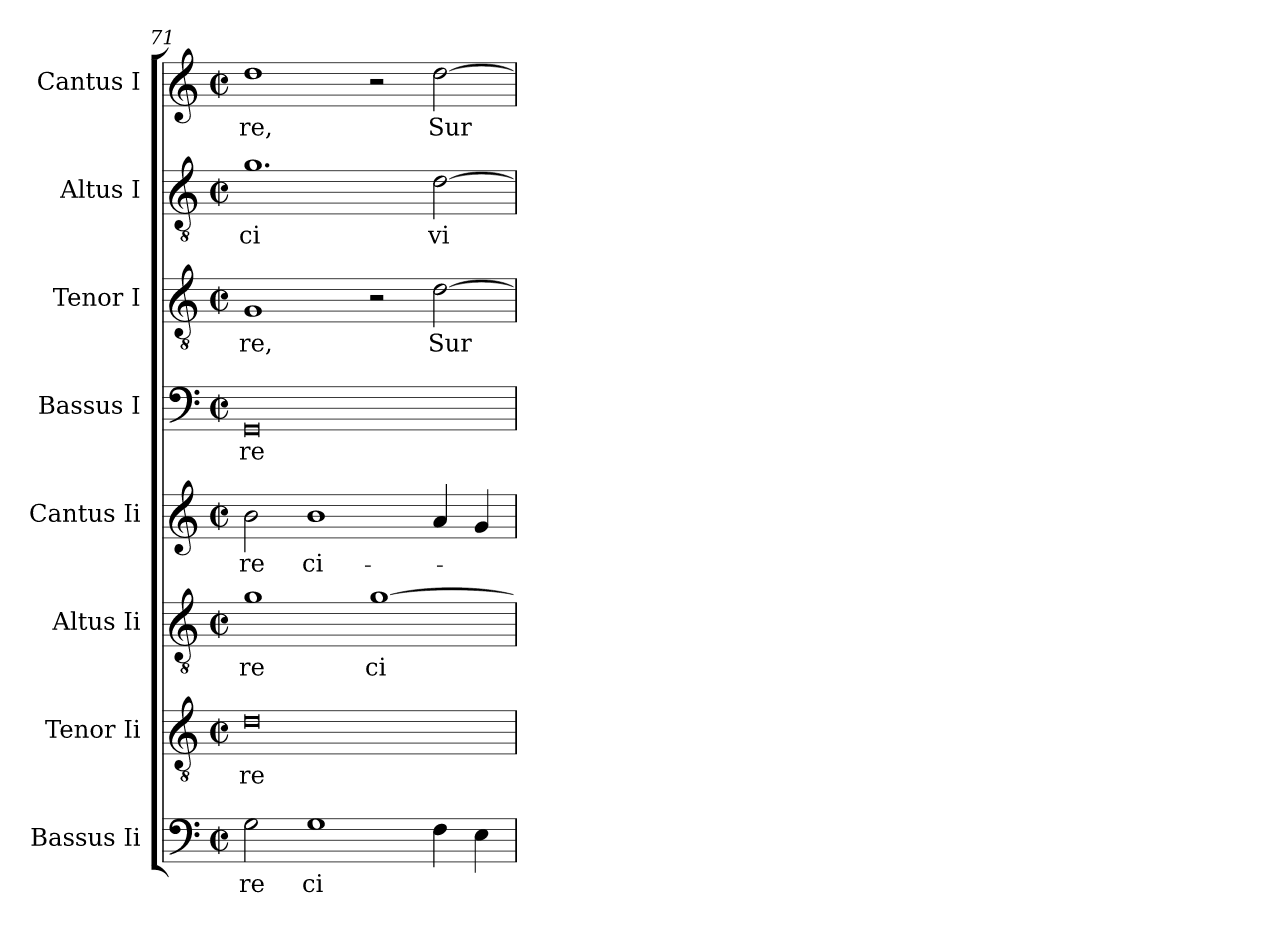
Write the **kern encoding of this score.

**kern	**text	**kern	**text	**kern	**text	**kern	**text	**kern	**text	**kern	**text	**kern	**text	**kern	**text
*part8	*part8	*part7	*part7	*part6	*part6	*part5	*part5	*part4	*part4	*part3	*part3	*part2	*part2	*part1	*part1
*staff8	*staff8	*staff7	*staff7	*staff6	*staff6	*staff5	*staff5	*staff4	*staff4	*staff3	*staff3	*staff2	*staff2	*staff1	*staff1
*I"Bassus Ii	*	*I"Tenor Ii	*	*I"Altus Ii	*	*I"Cantus Ii	*	*I"Bassus I	*	*I"Tenor I	*	*I"Altus I	*	*I"Cantus I	*
*clefF4	*	*clefGv2	*	*clefGv2	*	*clefG2	*	*clefF4	*	*clefGv2	*	*clefGv2	*	*clefG2	*
*M2/2	*	*M2/2	*	*M2/2	*	*M2/2	*	*M2/2	*	*M2/2	*	*M2/2	*	*M2/2	*
*met(c|)	*	*met(c|)	*	*met(c|)	*	*met(c|)	*	*met(c|)	*	*met(c|)	*	*met(c|)	*	*met(c|)	*
=71	=71	=71	=71	=71	=71	=71	=71	=71	=71	=71	=71	=71	=71	=71	=71
!	!LO:LY:b:cj	!	!LO:LY:b:cj	!	!LO:LY:b:cj	!	!LO:LY:b:cj	!	!LO:LY:b:cj	!	!LO:LY:b:cj	!	!LO:LY:b:cj	!	!LO:LY:b:cj
2G\	re	0d	re	1g	-re	2b\	-re	0GG	re	1G	-re,	1.g	ci	1dd	re,
!	!LO:LY:b:cj	!	!	!	!	!	!LO:LY:b:cj	!	!	!	!	!	!	!	!
1G	ci	.	.	.	.	1b	ci-	.	.	.	.	.	.	.	.
!	!	!	!	!	!LO:LY:b:cj	!	!	!	!	!	!	!	!	!	!
.	.	.	.	[>1g	ci-	.	.	.	.	2r	.	.	.	2r	.
!	!	!	!	!	!	!	!	!	!	!	!LO:LY:b	!	!LO:LY:b:cj	!	!LO:LY:b
4F\	.	.	.	.	.	4a/	.	.	.	[>2d\	Sur-	[>2d\	vi	[>2dd\	Sur
4E\	.	.	.	.	.	4g/	.	.	.	.	.	.	.	.	.
=	=	=	=	=	=	=	=	=	=	=	=	=	=	=	=
*-	*-	*-	*-	*-	*-	*-	*-	*-	*-	*-	*-	*-	*-	*-	*-
